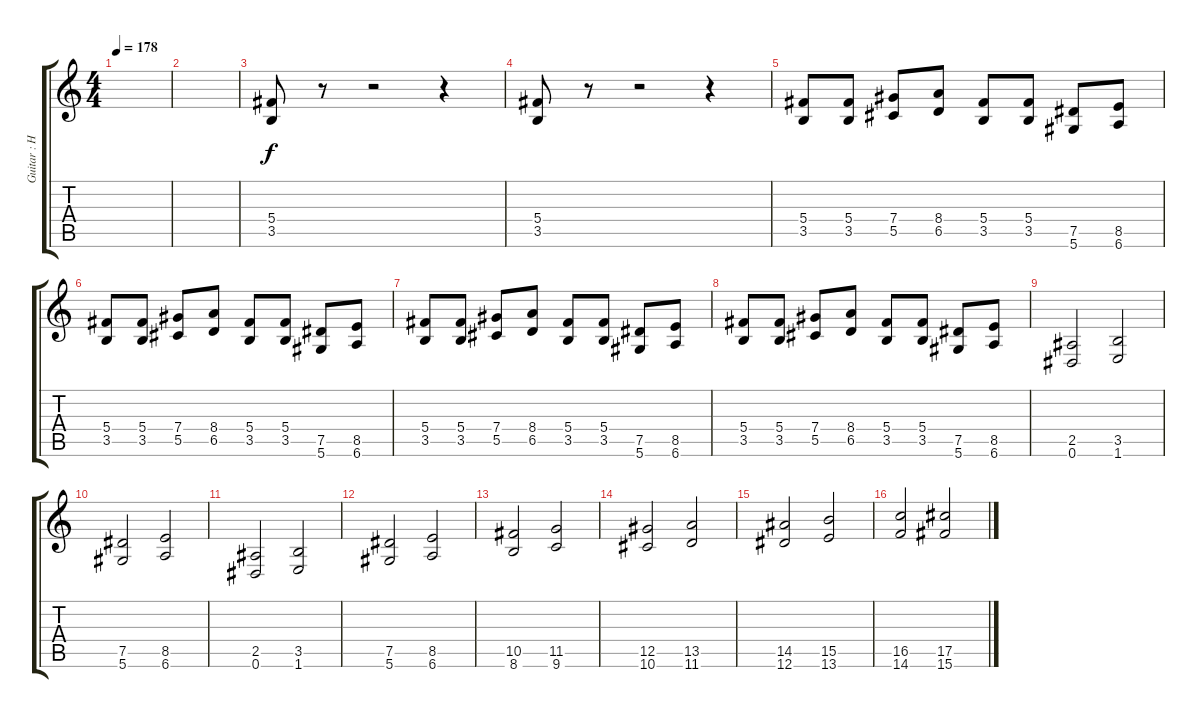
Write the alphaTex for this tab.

\track ("Guitar : Hanneman and King" "Guitar : H") {instrument distortionguitar}
\staff {score tabs}
\tuning (Eb4 Bb3 Gb3 Db3 Ab2 Eb2) {hide}
\ts (4 4)
\tempo 178
\clef g2
\ks c
|
|
(5.4 3.5).8 r.8 r.2 r.4 |
(5.4 3.5).8 r.8 r.2 r.4 |
(5.4 3.5).8 (5.4 3.5).8 (7.4 5.5).8 (8.4 6.5).8 (5.4 3.5).8 (5.4 3.5).8 (7.5 5.6).8 (8.5 6.6).8 |
(5.4 3.5).8 (5.4 3.5).8 (7.4 5.5).8 (8.4 6.5).8 (5.4 3.5).8 (5.4 3.5).8 (7.5 5.6).8 (8.5 6.6).8 |
(5.4 3.5).8 (5.4 3.5).8 (7.4 5.5).8 (8.4 6.5).8 (5.4 3.5).8 (5.4 3.5).8 (7.5 5.6).8 (8.5 6.6).8 |
(5.4 3.5).8 (5.4 3.5).8 (7.4 5.5).8 (8.4 6.5).8 (5.4 3.5).8 (5.4 3.5).8 (7.5 5.6).8 (8.5 6.6).8 |
(2.5 0.6).2 (3.5 1.6).2 |
(7.5 5.6).2 (8.5 6.6).2 |
(2.5 0.6).2 (3.5 1.6).2 |
(7.5 5.6).2 (8.5 6.6).2 |
(10.5 8.6).2 (11.5 9.6).2 |
(12.5 10.6).2 (13.5 11.6).2 |
(14.5 12.6).2 (15.5 13.6).2 |
(16.5 14.6).2 (17.5 15.6).2
